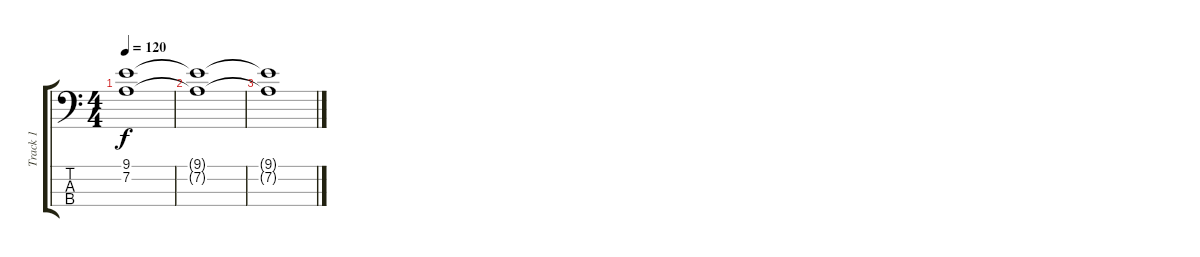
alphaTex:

\track ("Track 1" "Track 1") {instrument electricbassfinger}
\staff {score tabs}
\tuning (G2 D2 A1 E1) {hide}
\ts (4 4)
\tempo 120
\clef f4
\ks c
(9.1{t} 7.2{t}).1{dy f} |
(9.1{t} 7.2{t}).1{volume 0} |
(9.1{t} 7.2{t}).1
